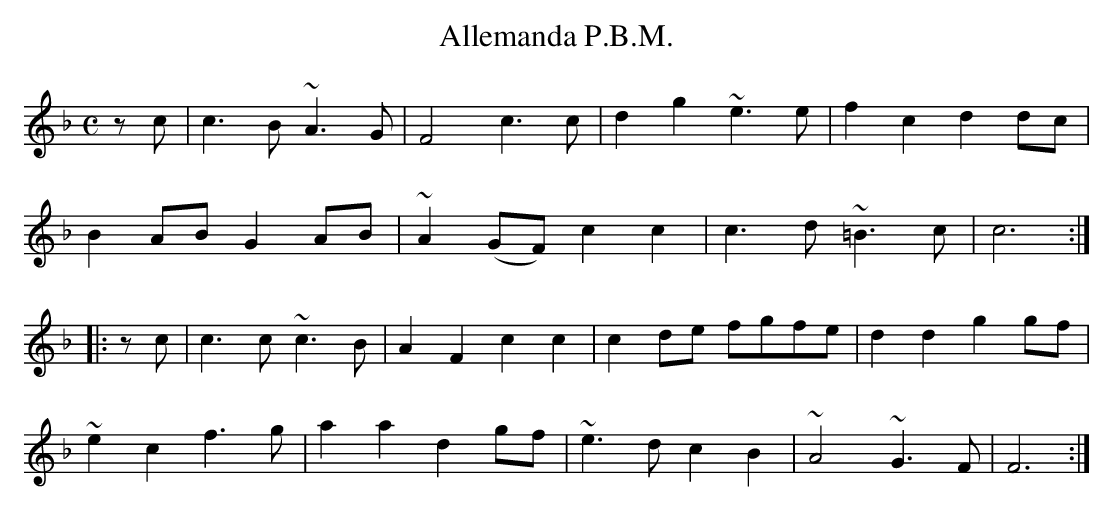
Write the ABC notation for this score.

X:1
T:Allemanda P.B.M.
M:C
K:Fmaj
zc|c3B~A3G|F4c3c|d2g2~e3e|f2c2d2dc|
B2ABG2AB|~A2(GF)c2c2|c3d~=B3c|c6:|
|:zc|c3c~c3B|A2F2c2c2|c2de fgfe|d2d2g2gf|
~e2c2f3g|a2a2d2gf|~e3dc2B2|~A4~G3F|F6:|
